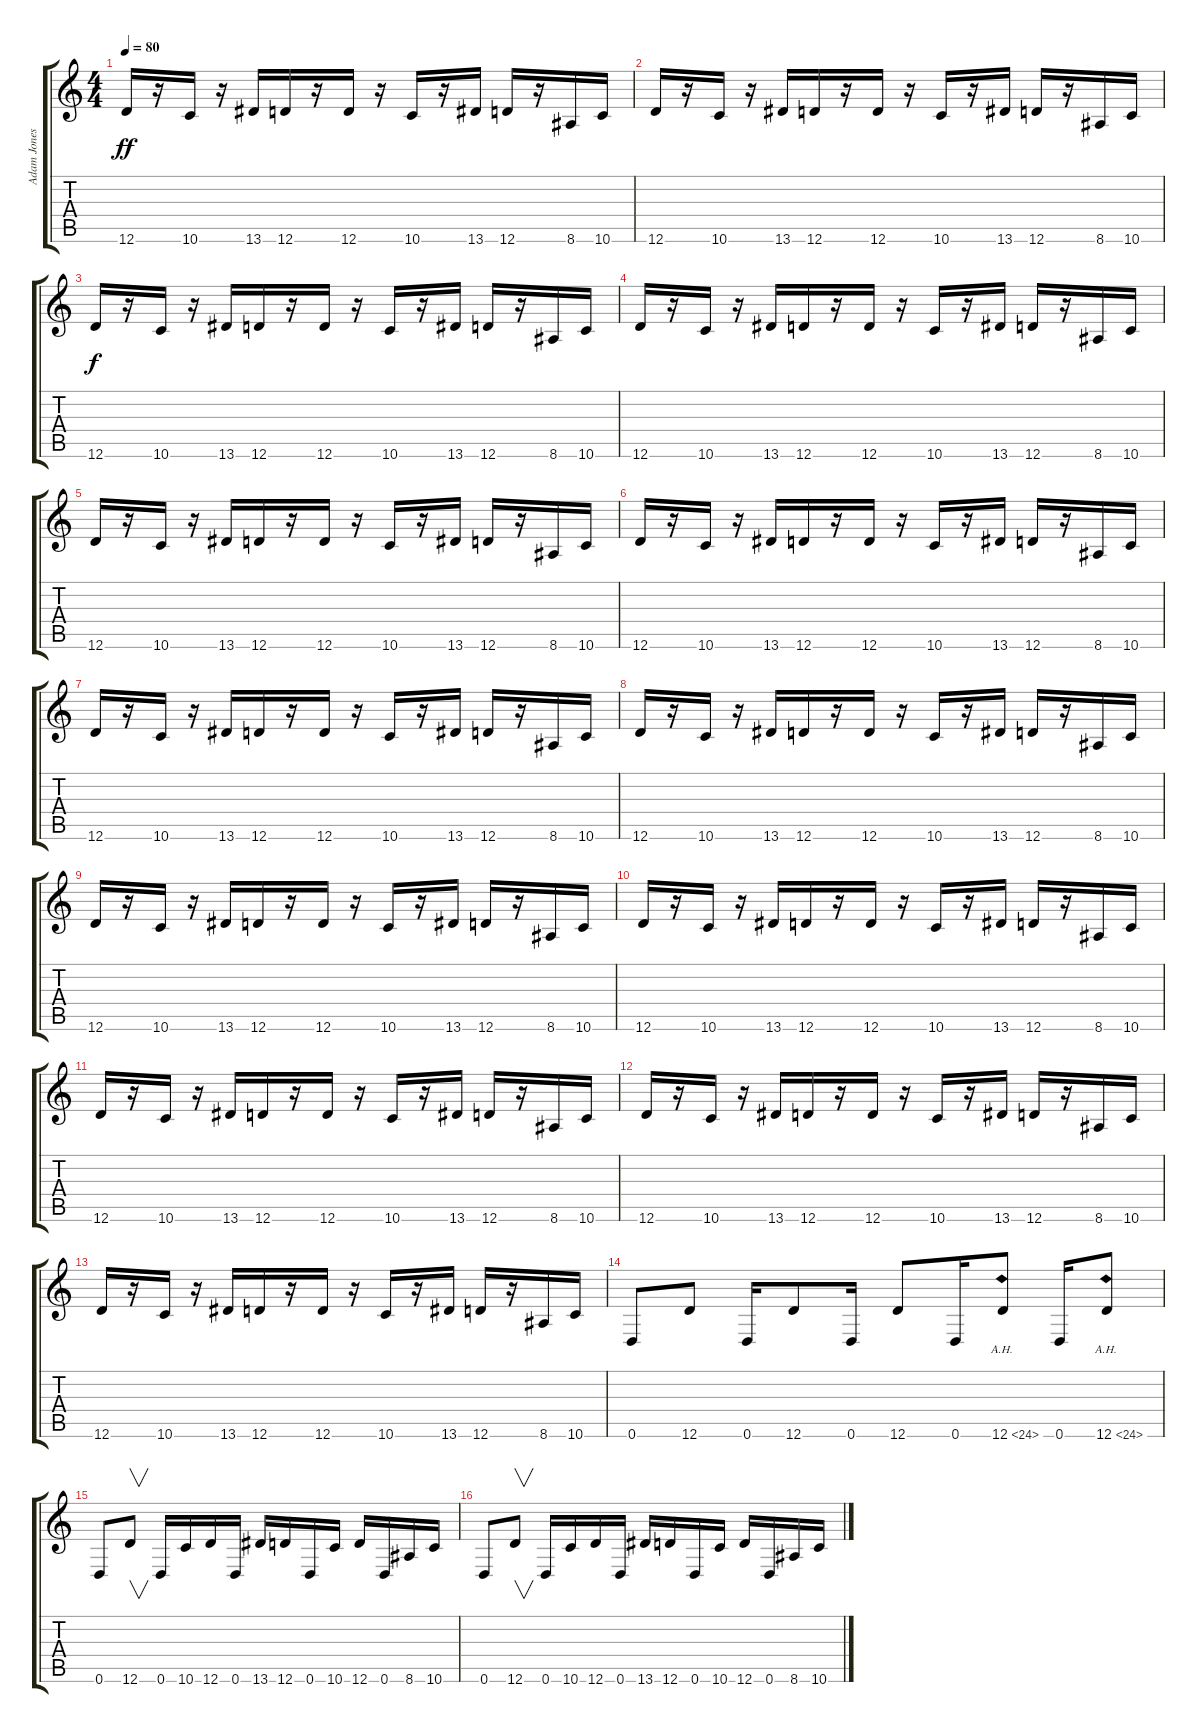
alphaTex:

\track ("Adam Jones (left)" "Adam Jones") {instrument overdrivenguitar}
\staff {score tabs}
\tuning (E4 B3 G3 D3 A2 D2) {hide}
\ts (4 4)
\tempo 80
\clef g2
\ks c
12.6.16{dy ff} r.16 10.6.16 r.16 13.6.16 12.6.16 r.16 12.6.16 r.16 10.6.16 r.16 13.6.16 12.6.16 r.16 8.6.16 10.6.16 |
12.6.16 r.16 10.6.16 r.16 13.6.16 12.6.16 r.16 12.6.16 r.16 10.6.16 r.16 13.6.16 12.6.16 r.16 8.6.16 10.6.16 |
12.6.16{dy f instrument electricguitarmuted} r.16 10.6.16 r.16 13.6.16 12.6.16 r.16 12.6.16 r.16 10.6.16 r.16 13.6.16 12.6.16 r.16 8.6.16 10.6.16 |
12.6.16 r.16 10.6.16 r.16 13.6.16 12.6.16 r.16 12.6.16 r.16 10.6.16 r.16 13.6.16 12.6.16 r.16 8.6.16 10.6.16 |
12.6.16 r.16 10.6.16 r.16 13.6.16 12.6.16 r.16 12.6.16 r.16 10.6.16 r.16 13.6.16 12.6.16 r.16 8.6.16 10.6.16 |
12.6.16 r.16 10.6.16 r.16 13.6.16 12.6.16 r.16 12.6.16 r.16 10.6.16 r.16 13.6.16 12.6.16 r.16 8.6.16 10.6.16 |
12.6.16 r.16 10.6.16 r.16 13.6.16 12.6.16 r.16 12.6.16 r.16 10.6.16 r.16 13.6.16 12.6.16 r.16 8.6.16 10.6.16 |
12.6.16 r.16 10.6.16 r.16 13.6.16 12.6.16 r.16 12.6.16 r.16 10.6.16 r.16 13.6.16 12.6.16 r.16 8.6.16 10.6.16 |
12.6.16 r.16 10.6.16 r.16 13.6.16 12.6.16 r.16 12.6.16 r.16 10.6.16 r.16 13.6.16 12.6.16 r.16 8.6.16 10.6.16 |
12.6.16 r.16 10.6.16 r.16 13.6.16 12.6.16 r.16 12.6.16 r.16 10.6.16 r.16 13.6.16 12.6.16 r.16 8.6.16 10.6.16 |
12.6.16 r.16 10.6.16 r.16 13.6.16 12.6.16 r.16 12.6.16 r.16 10.6.16 r.16 13.6.16 12.6.16 r.16 8.6.16 10.6.16 |
12.6.16 r.16 10.6.16 r.16 13.6.16 12.6.16 r.16 12.6.16 r.16 10.6.16 r.16 13.6.16 12.6.16 r.16 8.6.16 10.6.16 |
12.6.16 r.16 10.6.16 r.16 13.6.16 12.6.16 r.16 12.6.16 r.16 10.6.16 r.16 13.6.16 12.6.16 r.16 8.6.16 10.6.16 |
0.6.8{instrument overdrivenguitar} 12.6.8 0.6.16 12.6.8 0.6.16 12.6.8 0.6.16 12.6{ah 12}.8 0.6.16 12.6{ah 12}.8 |
0.6.8 12.6.8{v} 0.6.16 10.6.16 12.6.16 0.6.16 13.6.16 12.6.16 0.6.16 10.6.16 12.6.16 0.6.16 8.6.16 10.6.16 |
0.6.8 12.6.8{v} 0.6.16 10.6.16 12.6.16 0.6.16 13.6.16 12.6.16 0.6.16 10.6.16 12.6.16 0.6.16 8.6.16 10.6.16
